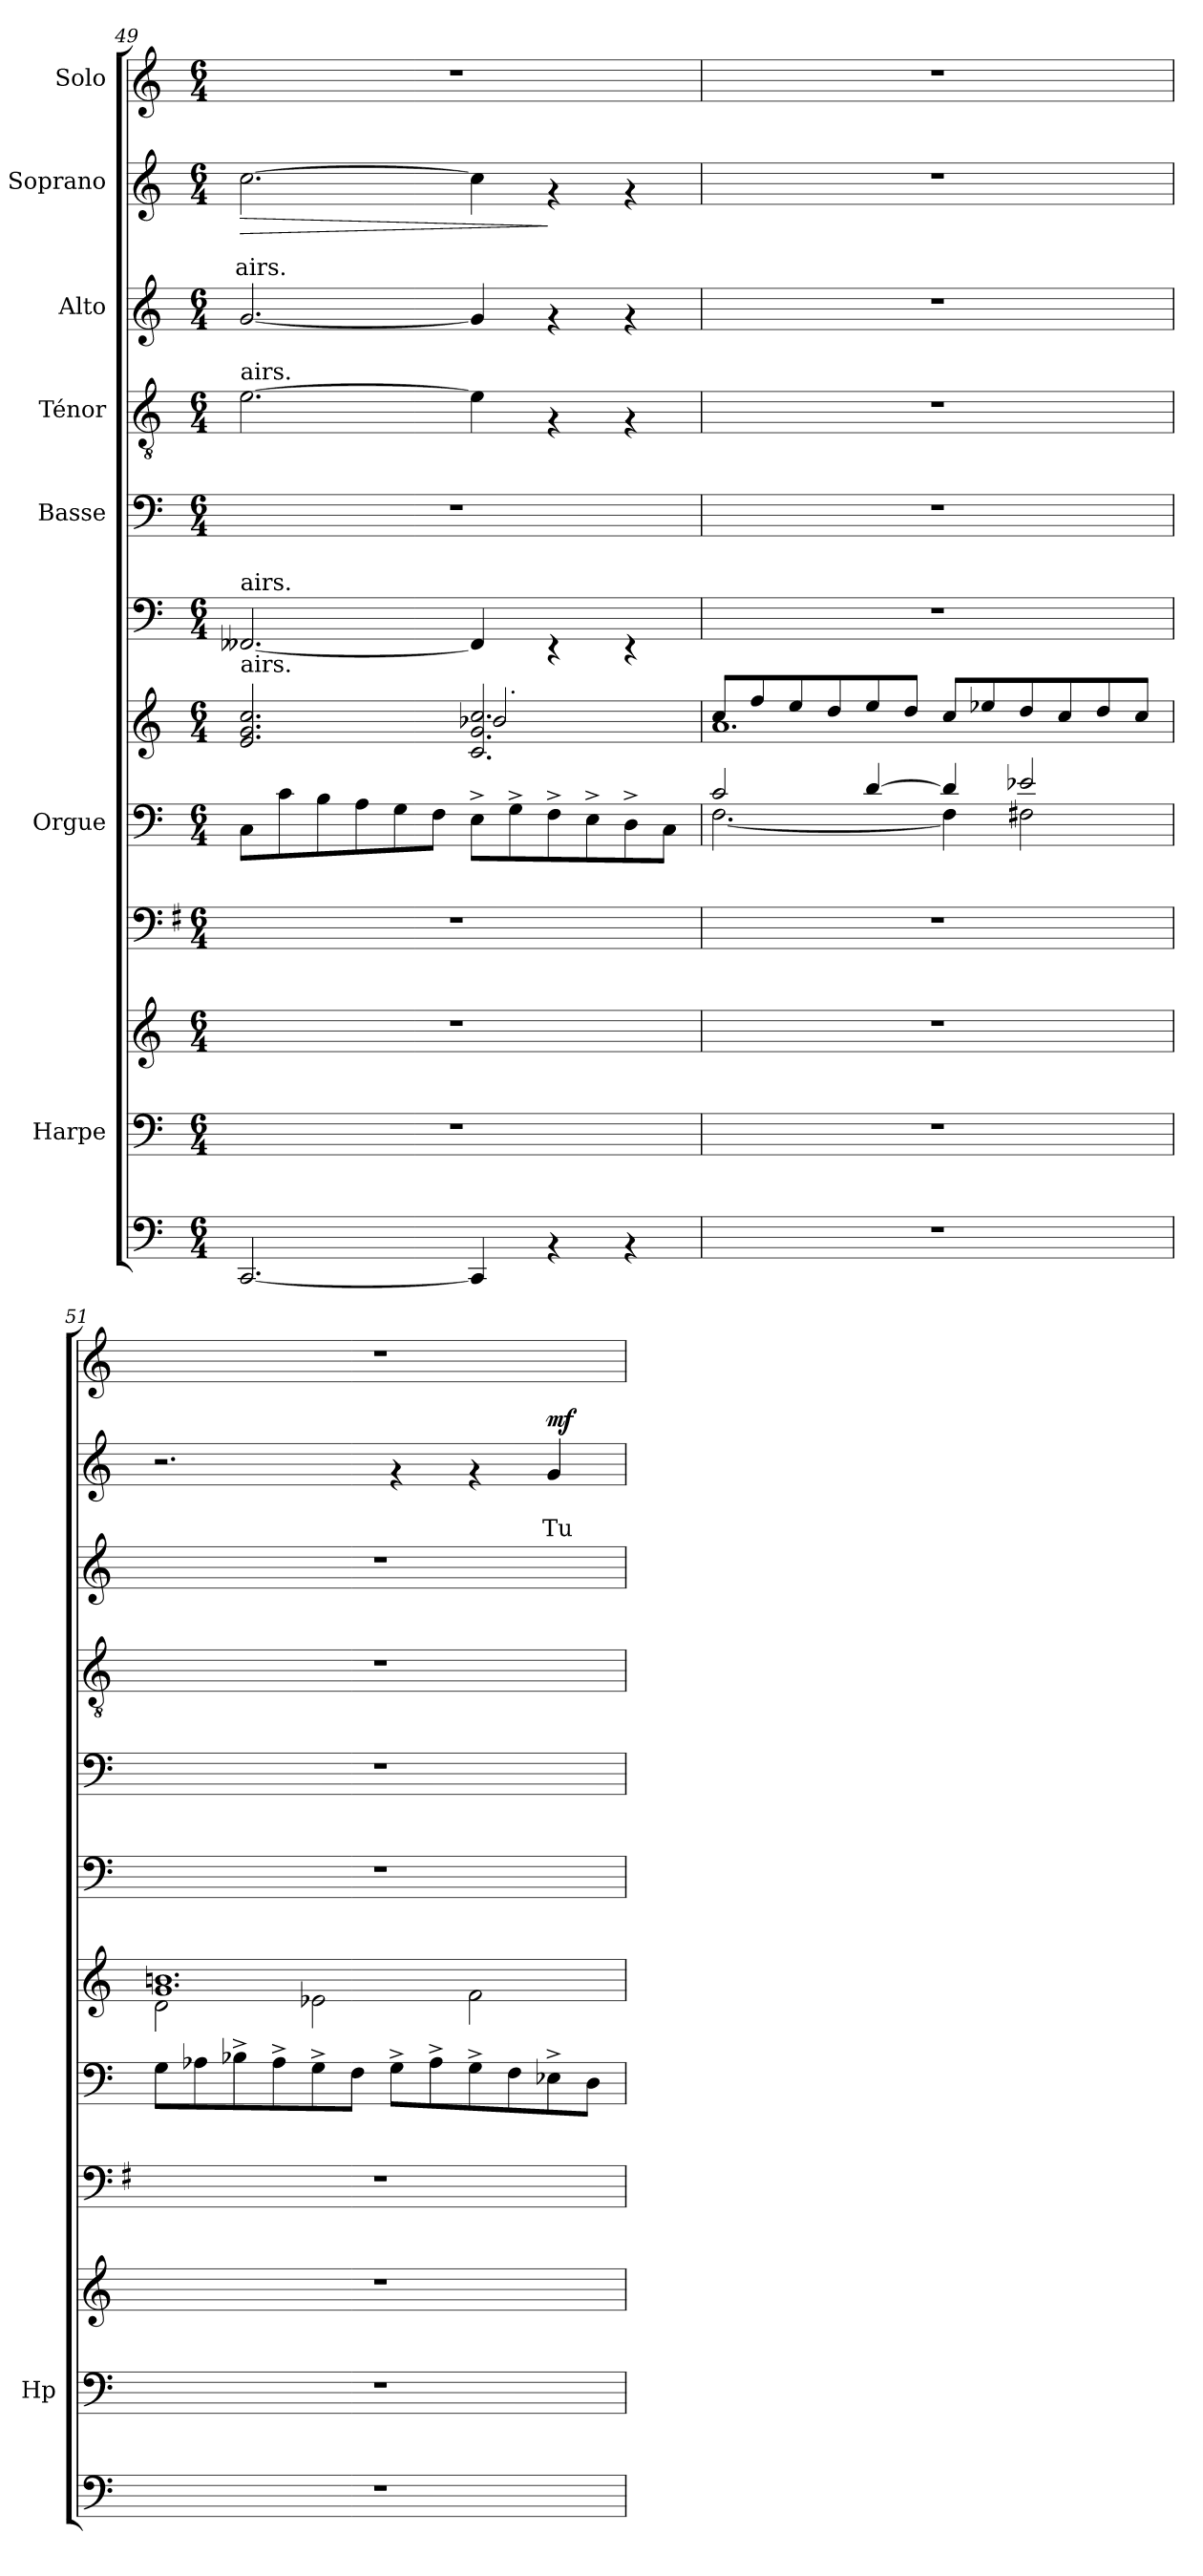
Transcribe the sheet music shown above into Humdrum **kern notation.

**kern	**kern	**kern	**kern	**kern	**kern	**kern	**text	**kern	**kern	**text	**kern	**text	**kern	**text	**text	**dynam	**kern
*part10	*part9	*part9	*part8	*part7	*part7	*part6	*part6	*part5	*part4	*part4	*part3	*part3	*part2	*part2	*part2	*part2	*part1
*staff12	*staff11	*staff10	*staff9	*staff8	*staff7	*staff6	*staff6	*staff5	*staff4	*staff4	*staff3	*staff3	*staff2	*staff2	*staff2	*staff2	*staff1
*	*I"Harpe	*	*	*I"Orgue	*	*	*	*I"Basse	*I"Ténor	*	*I"Alto	*	*I"Soprano	*	*	*	*I"Solo
*	*I'Hp	*	*	*	*	*	*	*	*	*	*	*	*	*	*	*	*
!!LO:PB:g=z
*clefF4	*clefF4	*clefG2	*clefF4	*clefF4	*clefG2	*clefF4	*	*clefF4	*clefGv2	*	*clefG2	*	*clefG2	*	*	*	*clefG2
*	*	*	*ITrd-3c-5	*	*	*	*	*	*	*	*	*	*	*	*	*	*
*k[]	*k[]	*k[]	*k[]	*k[]	*k[]	*k[]	*	*k[]	*k[]	*	*k[]	*	*k[]	*	*	*	*k[]
*C:	*C:	*C:	*C:	*C:	*C:	*C:	*	*C:	*C:	*	*C:	*	*C:	*	*	*	*C:
*M6/4	*M6/4	*M6/4	*M6/4	*M6/4	*M6/4	*M6/4	*	*M6/4	*M6/4	*	*M6/4	*	*M6/4	*	*	*	*M6/4
=49	=49	=49	=49	=49	=49	=49	=49	=49	=49	=49	=49	=49	=49	=49	=49	=49	=49
*	*	*	*	*	*^	*	*	*	*	*	*	*	*	*	*	*	*
!	!	!	!	!	!	!	!	!	!	!LO:TX:a:t=airs.	!	!	!	!	!	!	!	!
!	!	!	!	!	!	!	!LO:TX:a:t=airs.	!	!	!	!	!	!	!	!	!	!	!
!	!	!	!	!	!	!	!LO:TX:b:t=airs.	!	!	!	!	!	!	!	!	!	!	!
!	!	!	!	!	!	!	!	!	!	!	!	!	!	!	!	!LO:LY:b	!LO:HP:b	!
*	*	*	*	*	*	*^	*	*	*	*	*	*	*	*	*	*	*	*
[<2.CC/	1.r	1.r	1.r	8C\L	2.e/ 2.g/ 2.cc/	2.ryy	2..ryy	[<2.FF--/	.	1.r	[>2.e\	.	[<2.g/	.	[>2.cc\	.	airs.	>	1.r
.	.	.	.	8c\	.	.	.	.	.	.	.	.	.	.	.	.	.	.	.
.	.	.	.	8B\	.	.	.	.	.	.	.	.	.	.	.	.	.	.	.
.	.	.	.	8A\	.	.	.	.	.	.	.	.	.	.	.	.	.	.	.
.	.	.	.	8G\	.	.	.	.	.	.	.	.	.	.	.	.	.	.	.
.	.	.	.	8F\J	.	.	.	.	.	.	.	.	.	.	.	.	.	.	.
4CC/]	.	.	.	8E^>\L	2.c/ 2.g/ 2.cc/	2b-X/	.	4FF--/]	.	.	4e\]	.	4g/]	.	4cc\]	.	.	.	.
!	!	!	!	!	!	!	!LO:TX:a:t=.	!	!	!	!	!	!	!	!	!	!	!	!
.	.	.	.	8G^>\	.	.	2ryy	.	.	.	.	.	.	.	.	.	.	.	.
4rAA	.	.	.	8F^>\	.	.	.	4rDD	.	.	4rF	.	4rf	.	4rf	.	.	]	.
.	.	.	.	8E^>\	.	.	.	.	.	.	.	.	.	.	.	.	.	.	.
4rAA	.	.	.	8D^>\	.	4ryy	.	4rDD	.	.	4rF	.	4rf	.	4rf	.	.	.	.
.	.	.	.	8C\J	.	.	8ryy	.	.	.	.	.	.	.	.	.	.	.	.
*	*	*	*	*	*	*v	*v	*	*	*	*	*	*	*	*	*	*	*	*
=50	=50	=50	=50	=50	=50	=50	=50	=50	=50	=50	=50	=50	=50	=50	=50	=50	=50	=50
*	*	*	*	*^	*	*	*	*	*	*	*	*	*	*	*	*	*	*
1.r	1.r	1.r	1.r	2c/	[<2.F\	8cc/L	1.a	1.r	.	1.r	1.r	.	1.r	.	1.r	.	.	.	1.r
.	.	.	.	.	.	8ff/	.	.	.	.	.	.	.	.	.	.	.	.	.
.	.	.	.	.	.	8ee/	.	.	.	.	.	.	.	.	.	.	.	.	.
.	.	.	.	.	.	8dd/	.	.	.	.	.	.	.	.	.	.	.	.	.
.	.	.	.	[<4d/	.	8ee/	.	.	.	.	.	.	.	.	.	.	.	.	.
.	.	.	.	.	.	8dd/J	.	.	.	.	.	.	.	.	.	.	.	.	.
.	.	.	.	4d/]	4F\]	8cc/L	.	.	.	.	.	.	.	.	.	.	.	.	.
.	.	.	.	.	.	8ee-X/	.	.	.	.	.	.	.	.	.	.	.	.	.
.	.	.	.	2e-X/	2F#X\	8dd/	.	.	.	.	.	.	.	.	.	.	.	.	.
.	.	.	.	.	.	8cc/	.	.	.	.	.	.	.	.	.	.	.	.	.
.	.	.	.	.	.	8dd/	.	.	.	.	.	.	.	.	.	.	.	.	.
.	.	.	.	.	.	8cc/J	.	.	.	.	.	.	.	.	.	.	.	.	.
*	*	*	*	*v	*v	*	*	*	*	*	*	*	*	*	*	*	*	*	*
=51	=51	=51	=51	=51	=51	=51	=51	=51	=51	=51	=51	=51	=51	=51	=51	=51	=51	=51
1.r	1.r	1.r	1.r	8G\L	1.g 1.bn	2d\	1.r	.	1.r	1.r	.	1.r	.	2.r	.	.	.	1.r
.	.	.	.	8A-X\	.	.	.	.	.	.	.	.	.	.	.	.	.	.
.	.	.	.	8B-X^>\	.	.	.	.	.	.	.	.	.	.	.	.	.	.
.	.	.	.	8A-^>\	.	.	.	.	.	.	.	.	.	.	.	.	.	.
.	.	.	.	8G^>\	.	2e-X\	.	.	.	.	.	.	.	.	.	.	.	.
.	.	.	.	8F\J	.	.	.	.	.	.	.	.	.	.	.	.	.	.
.	.	.	.	8G^>\L	.	.	.	.	.	.	.	.	.	4rf	.	.	.	.
.	.	.	.	8A-^>\	.	.	.	.	.	.	.	.	.	.	.	.	.	.
.	.	.	.	8G^>\	.	2f\	.	.	.	.	.	.	.	4rf	.	.	.	.
.	.	.	.	8F\	.	.	.	.	.	.	.	.	.	.	.	.	.	.
!	!	!	!	!	!	!	!	!	!	!	!	!	!	!	!	!LO:LY:b	!LO:DY:a	!
.	.	.	.	8E-X^>\	.	.	.	.	.	.	.	.	.	4g/	.	Tu	mf	.
.	.	.	.	8D\J	.	.	.	.	.	.	.	.	.	.	.	.	.	.
*	*	*	*	*	*v	*v	*	*	*	*	*	*	*	*	*	*	*	*
=	=	=	=	=	=	=	=	=	=	=	=	=	=	=	=	=	=
*-	*-	*-	*-	*-	*-	*-	*-	*-	*-	*-	*-	*-	*-	*-	*-	*-	*-
